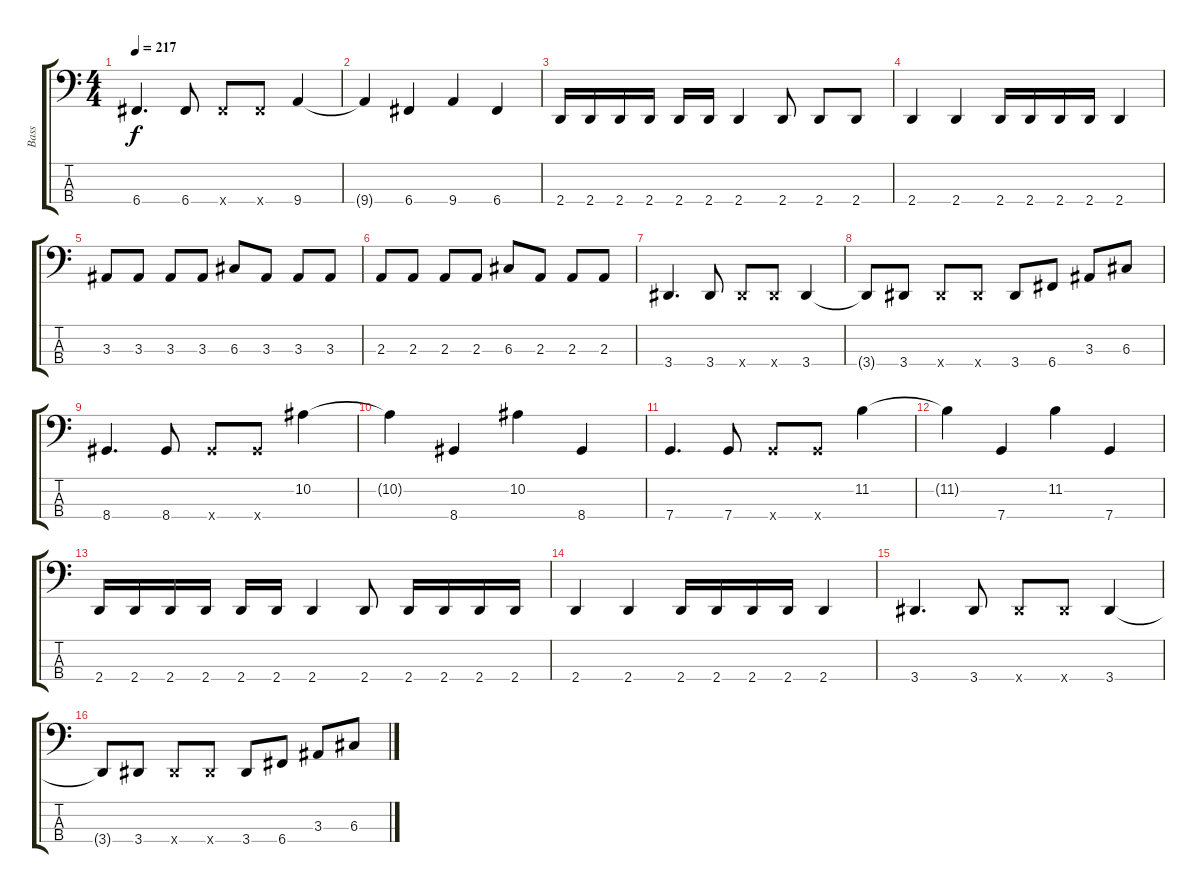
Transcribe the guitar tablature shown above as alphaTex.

\track ("Bass" "Bass") {instrument electricbassfinger}
\staff {score tabs}
\tuning (F2 C2 G1 C1) {hide}
\ts (4 4)
\tempo 217
\clef f4
\ks c
6.4.4{d dy f} 6.4.8 6.4{x}.8 6.4{x}.8 9.4.4 |
9.4{t}.4 6.4.4 9.4.4 6.4.4 |
2.4.16 2.4.16 2.4.16 2.4.16 2.4.16 2.4.16 2.4.4 2.4.8 2.4.8 2.4.8 |
2.4.4 2.4.4 2.4.16 2.4.16 2.4.16 2.4.16 2.4.4 |
3.3.8 3.3.8 3.3.8 3.3.8 6.3.8 3.3.8 3.3.8 3.3.8 |
2.3.8 2.3.8 2.3.8 2.3.8 6.3.8 2.3.8 2.3.8 2.3.8 |
3.4.4{d} 3.4.8 3.4{x}.8 3.4{x}.8 3.4.4 |
3.4{t}.8 3.4.8 3.4{x}.8 3.4{x}.8 3.4.8 6.4.8 3.3.8 6.3.8 |
8.4.4{d} 8.4.8 8.4{x}.8 8.4{x}.8 10.2.4 |
10.2{t}.4 8.4.4 10.2.4 8.4.4 |
7.4.4{d} 7.4.8 7.4{x}.8 7.4{x}.8 11.2.4 |
11.2{t}.4 7.4.4 11.2.4 7.4.4 |
2.4.16 2.4.16 2.4.16 2.4.16 2.4.16 2.4.16 2.4.4 2.4.8 2.4.16 2.4.16 2.4.16 2.4.16 |
2.4.4 2.4.4 2.4.16 2.4.16 2.4.16 2.4.16 2.4.4 |
3.4.4{d} 3.4.8 3.4{x}.8 3.4{x}.8 3.4.4 |
3.4{t}.8 3.4.8 3.4{x}.8 3.4{x}.8 3.4.8 6.4.8 3.3.8 6.3.8
